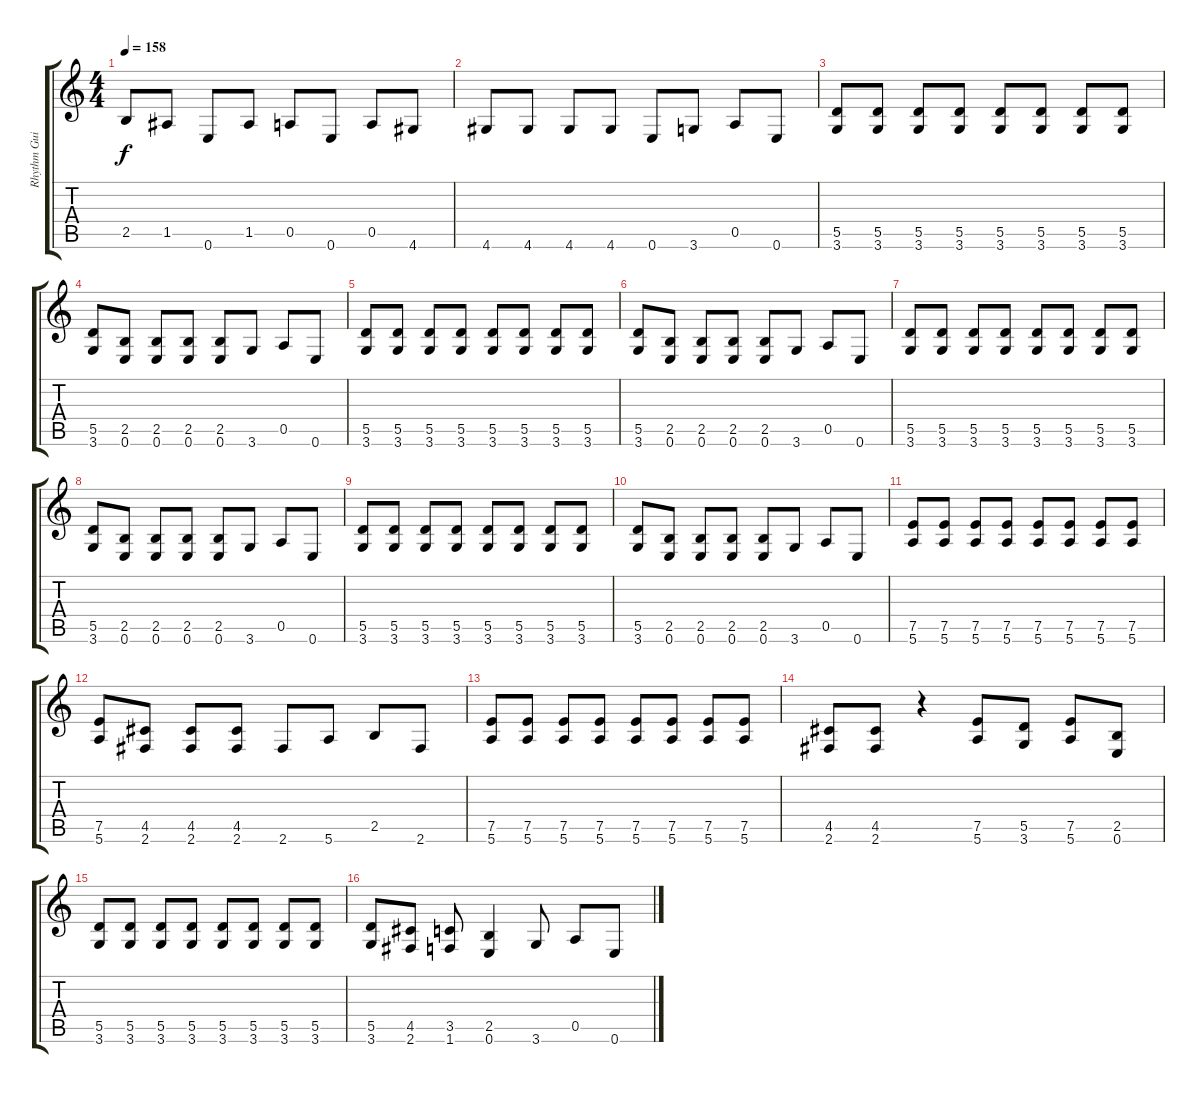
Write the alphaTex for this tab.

\track ("Rhythm Guitar (Donita)" "Rhythm Gui") {instrument distortionguitar}
\staff {score tabs}
\tuning (E4 B3 G3 D3 A2 E2) {hide}
\ts (4 4)
\tempo 158
\clef g2
\ks c
2.5.8{dy f} 1.5.8 0.6.8 1.5.8 0.5.8 0.6.8 0.5.8 4.6.8 |
4.6.8 4.6.8 4.6.8 4.6.8 0.6.8 3.6.8 0.5.8 0.6.8 |
(5.5 3.6).8 (5.5 3.6).8 (5.5 3.6).8 (5.5 3.6).8 (5.5 3.6).8 (5.5 3.6).8 (5.5 3.6).8 (5.5 3.6).8 |
(5.5 3.6).8 (2.5 0.6).8 (2.5 0.6).8 (2.5 0.6).8 (2.5 0.6).8 3.6.8 0.5.8 0.6.8 |
(5.5 3.6).8 (5.5 3.6).8 (5.5 3.6).8 (5.5 3.6).8 (5.5 3.6).8 (5.5 3.6).8 (5.5 3.6).8 (5.5 3.6).8 |
(5.5 3.6).8 (2.5 0.6).8 (2.5 0.6).8 (2.5 0.6).8 (2.5 0.6).8 3.6.8 0.5.8 0.6.8 |
(5.5 3.6).8 (5.5 3.6).8 (5.5 3.6).8 (5.5 3.6).8 (5.5 3.6).8 (5.5 3.6).8 (5.5 3.6).8 (5.5 3.6).8 |
(5.5 3.6).8 (2.5 0.6).8 (2.5 0.6).8 (2.5 0.6).8 (2.5 0.6).8 3.6.8 0.5.8 0.6.8 |
(5.5 3.6).8 (5.5 3.6).8 (5.5 3.6).8 (5.5 3.6).8 (5.5 3.6).8 (5.5 3.6).8 (5.5 3.6).8 (5.5 3.6).8 |
(5.5 3.6).8 (2.5 0.6).8 (2.5 0.6).8 (2.5 0.6).8 (2.5 0.6).8 3.6.8 0.5.8 0.6.8 |
(7.5 5.6).8 (7.5 5.6).8 (7.5 5.6).8 (7.5 5.6).8 (7.5 5.6).8 (7.5 5.6).8 (7.5 5.6).8 (7.5 5.6).8 |
(7.5 5.6).8 (4.5 2.6).8 (4.5 2.6).8 (4.5 2.6).8 2.6.8 5.6.8 2.5.8 2.6.8 |
(7.5 5.6).8 (7.5 5.6).8 (7.5 5.6).8 (7.5 5.6).8 (7.5 5.6).8 (7.5 5.6).8 (7.5 5.6).8 (7.5 5.6).8 |
(4.5 2.6).8 (4.5 2.6).8 r.4 (7.5 5.6).8 (5.5 3.6).8 (7.5 5.6).8 (2.5 0.6).8 |
(5.5 3.6).8 (5.5 3.6).8 (5.5 3.6).8 (5.5 3.6).8 (5.5 3.6).8 (5.5 3.6).8 (5.5 3.6).8 (5.5 3.6).8 |
(5.5 3.6).8 (4.5 2.6).8 (3.5 1.6).8 (2.5 0.6).4 3.6.8 0.5.8 0.6.8
